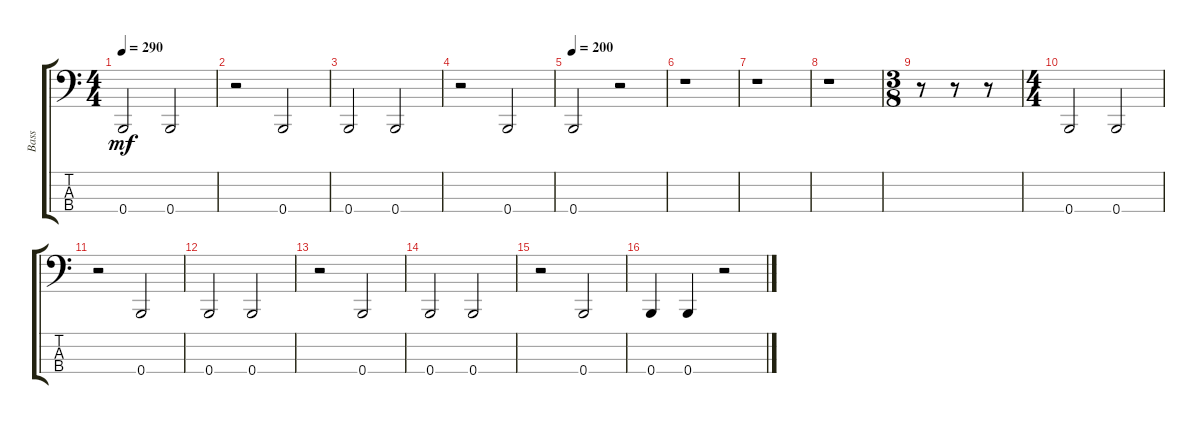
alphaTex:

\track ("Bass" "Bass") {instrument electricbassfinger}
\staff {score tabs}
\tuning (E2 B1 Gb1 B0) {hide}
\ts (4 4)
\tempo 290
\clef f4
\ks c
0.4.2{dy mf} 0.4.2 |
r.2 0.4.2 |
0.4.2 0.4.2 |
r.2 0.4.2 |
\tempo 200
0.4.2 r.2 |
r.1 |
r.1 |
r.1 |
\ts (3 8)
r.8 r.8 r.8 |
\ts (4 4)
0.4.2 0.4.2 |
r.2 0.4.2 |
0.4.2 0.4.2 |
r.2 0.4.2 |
0.4.2 0.4.2 |
r.2 0.4.2 |
0.4.4 0.4.4 r.2
